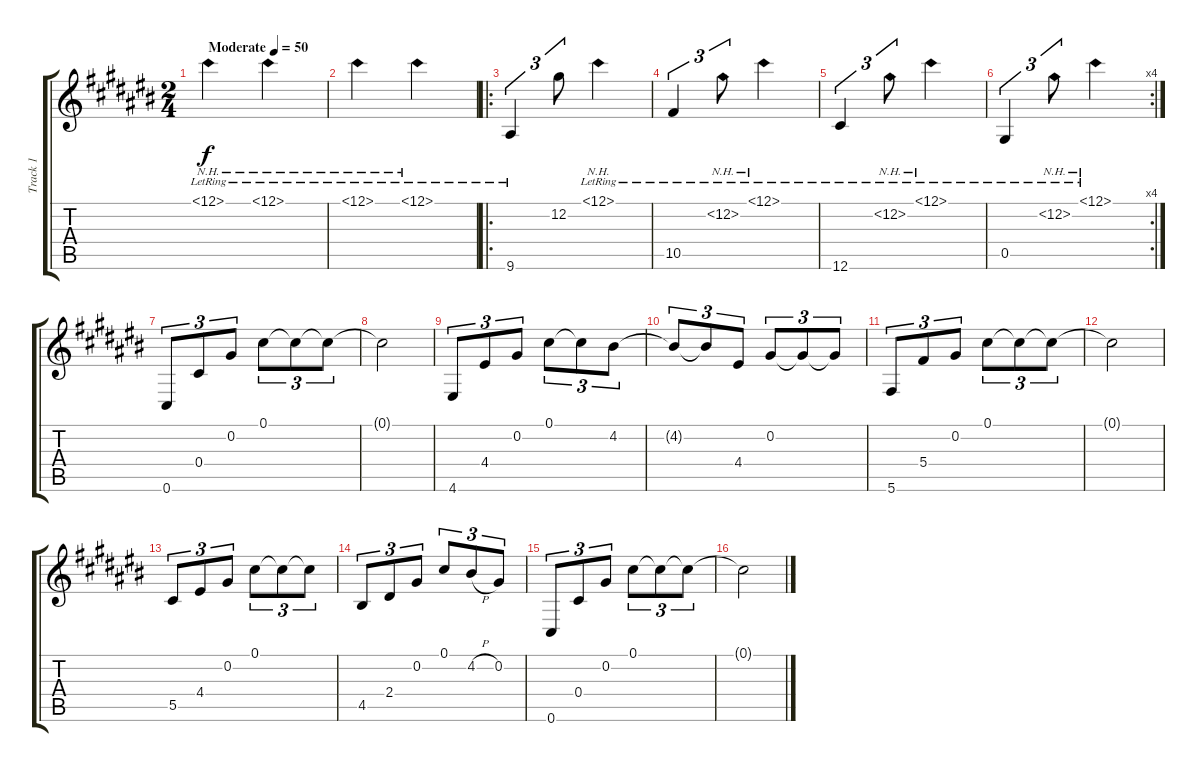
\track ("Track 1" "Track 1") {instrument acousticguitarsteel}
\staff {score tabs}
\tuning (Db4 Ab3 Ab3 Db3 Ab2 Db2) {hide}
\ts (2 4)
\tempo (50 "Moderate")
\clef g2
\ks c#
12.1{nh lr}.4{dy f instrument acousticguitarsteel} 12.1{nh lr}.4 |
12.1{nh lr}.4 12.1{nh lr}.4 |
\ro
9.6{lr}.4{tu (3 2)} 12.2.8{tu (3 2)} 12.1{nh lr}.4 |
10.5{lr}.4{tu (3 2)} 12.2{nh lr}.8{tu (3 2)} 12.1{nh lr}.4 |
12.6{lr}.4{tu (3 2)} 12.2{nh lr}.8{tu (3 2)} 12.1{nh lr}.4 |
\rc 4
0.5{lr}.4{tu (3 2)} 12.2{nh lr}.8{tu (3 2)} 12.1{nh lr}.4 |
0.6.8{tu (3 2)} 0.4.8{tu (3 2)} 0.2.8{tu (3 2)} 0.1.8{tu (3 2)} 0.1{t}.8{tu (3 2)} 0.1{t}.8{tu (3 2)} |
0.1{t}.2 |
4.6.8{tu (3 2)} 4.4.8{tu (3 2)} 0.2.8{tu (3 2)} 0.1.8{tu (3 2)} 0.1{t}.8{tu (3 2)} 4.2.8{tu (3 2)} |
4.2{t}.8{tu (3 2)} 4.2{t}.8{tu (3 2)} 4.4.8{tu (3 2)} 0.2.8{tu (3 2)} 0.2{t}.8{tu (3 2)} 0.2{t}.8{tu (3 2)} |
5.6.8{tu (3 2)} 5.4.8{tu (3 2)} 0.2.8{tu (3 2)} 0.1.8{tu (3 2)} 0.1{t}.8{tu (3 2)} 0.1{t}.8{tu (3 2)} |
0.1{t}.2 |
5.5.8{tu (3 2)} 4.4.8{tu (3 2)} 0.2.8{tu (3 2)} 0.1.8{tu (3 2)} 0.1{t}.8{tu (3 2)} 0.1{t}.8{tu (3 2)} |
4.5.8{tu (3 2)} 2.4.8{tu (3 2)} 0.2.8{tu (3 2)} 0.1.8{tu (3 2)} 4.2{h}.8{tu (3 2)} 0.2.8{tu (3 2)} |
0.6.8{tu (3 2)} 0.4.8{tu (3 2)} 0.2.8{tu (3 2)} 0.1.8{tu (3 2)} 0.1{t}.8{tu (3 2)} 0.1{t}.8{tu (3 2)} |
0.1{t}.2
